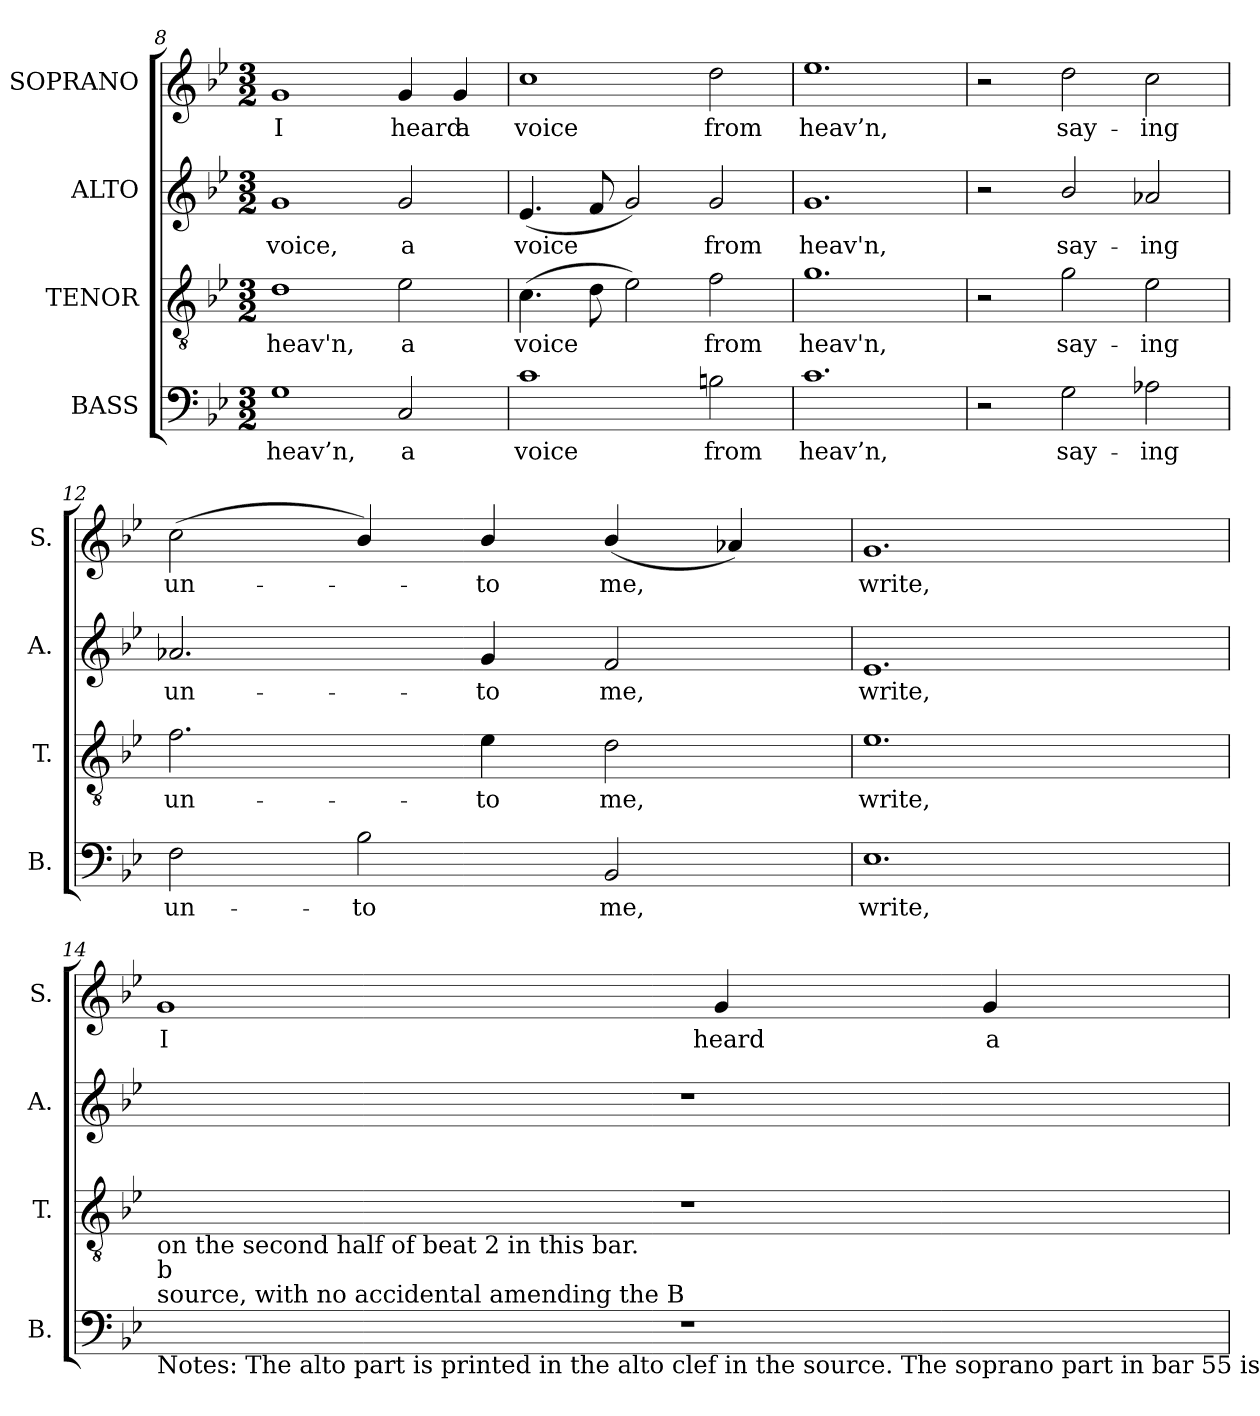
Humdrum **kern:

**kern	**text	**kern	**text	**kern	**text	**kern	**text
*part4	*part4	*part3	*part3	*part2	*part2	*part1	*part1
*staff4	*staff4	*staff3	*staff3	*staff2	*staff2	*staff1	*staff1
*I"BASS	*	*I"TENOR	*	*I"ALTO	*	*I"SOPRANO	*
*I'B.	*	*I'T.	*	*I'A.	*	*I'S.	*
!!LO:LB:g=z
*clefF4	*	*clefGv2	*	*clefG2	*	*clefG2	*
*	*	*ITrd7c12	*	*	*	*	*
*k[b-e-]	*	*k[b-e-]	*	*k[b-e-]	*	*k[b-e-]	*
*g:	*	*g:	*	*g:	*	*g:	*
*M3/2	*	*M3/2	*	*M3/2	*	*M3/2	*
=8	=8	=8	=8	=8	=8	=8	=8
!	!LO:LY:b:color=#000000	!	!	!	!	!	!
!	!	!	!LO:LY:b:color=#000000	!	!	!	!
!	!	!	!	!	!LO:LY:b:color=#000000	!	!
!	!	!	!	!	!	!	!LO:LY:b:color=#000000
1Gi	heav’n,	1Di	heav'n,	1gi	voice,	1gi	I
!	!LO:LY:b:color=#000000	!	!	!	!	!	!
!	!	!	!LO:LY:b:color=#000000	!	!	!	!
!	!	!	!	!	!LO:LY:b:color=#000000	!	!
!	!	!	!	!	!	!	!LO:LY:b:color=#000000
2Ci/	a	2E-i\	a	2gi/	a	4gi/	heard
!	!	!	!	!	!	!	!LO:LY:b:color=#000000
.	.	.	.	.	.	4gi/	a
=9	=9	=9	=9	=9	=9	=9	=9
!	!LO:LY:b:color=#000000	!	!	!	!	!	!
!	!	!	!LO:LY:b:color=#000000	!	!	!	!
!	!	!	!	!	!LO:LY:b:color=#000000	!	!
!	!	!	!	!	!	!	!LO:LY:b:color=#000000
1ci	voice	(4.Ci\	voice	(4.e-i/	voice	1cci	voice
.	.	8Di\	.	8fi/	.	.	.
.	.	2E-i\)	.	2gi/)	.	.	.
!	!LO:LY:b:color=#000000	!	!	!	!	!	!
!	!	!	!LO:LY:b:color=#000000	!	!	!	!
!	!	!	!	!	!LO:LY:b:color=#000000	!	!
!	!	!	!	!	!	!	!LO:LY:b:color=#000000
2Bni\	from	2Fi\	from	2gi/	from	2ddi\	from
=10	=10	=10	=10	=10	=10	=10	=10
!	!LO:LY:b:color=#000000	!	!	!	!	!	!
!	!	!	!LO:LY:b:color=#000000	!	!	!	!
!	!	!	!	!	!LO:LY:b:color=#000000	!	!
!	!	!	!	!	!	!	!LO:LY:b:color=#000000
1.ci	heav’n,	1.Gi	heav'n,	1.gi	heav'n,	1.ee-i	heav’n,
=11	=11	=11	=11	=11	=11	=11	=11
2r	.	2r	.	2r	.	2r	.
!	!LO:LY:b:color=#000000	!	!	!	!	!	!
!	!	!	!LO:LY:b:color=#000000	!	!	!	!
!	!	!	!	!	!LO:LY:b:color=#000000	!	!
!	!	!	!	!	!	!	!LO:LY:b:color=#000000
2Gi\	say-	2Gi\	say-	2b-i/	say-	2ddi\	say-
!	!LO:LY:b:color=#000000	!	!	!	!	!	!
!	!	!	!LO:LY:b:color=#000000	!	!	!	!
!	!	!	!	!	!LO:LY:b:color=#000000	!	!
!	!	!	!	!	!	!	!LO:LY:b:color=#000000
2A-Xi\	-ing	2E-i\	-ing	2a-Xi/	-ing	2cci\	-ing
=12	=12	=12	=12	=12	=12	=12	=12
!	!LO:LY:b:color=#000000	!	!	!	!	!	!
!	!	!	!LO:LY:b:color=#000000	!	!	!	!
!	!	!	!	!	!LO:LY:b:color=#000000	!	!
!	!	!	!	!	!	!	!LO:LY:b:color=#000000
2Fi\	un-	2.Fi\	un-	2.a-Xi/	un-	(2cci\	un-
!	!LO:LY:b:color=#000000	!	!	!	!	!	!
2B-i\	-to	.	.	.	.	4b-i/)	.
!	!	!	!LO:LY:b:color=#000000	!	!	!	!
!	!	!	!	!	!LO:LY:b:color=#000000	!	!
!	!	!	!	!	!	!	!LO:LY:b:color=#000000
.	.	4E-i\	-to	4gi/	-to	4b-i/	-to
!	!LO:LY:b:color=#000000	!	!	!	!	!	!
!	!	!	!LO:LY:b:color=#000000	!	!	!	!
!	!	!	!	!	!LO:LY:b:color=#000000	!	!
!	!	!	!	!	!	!	!LO:LY:b:color=#000000
2BB-i/	me,	2Di\	me,	2fi/	me,	(4b-i/	me,
.	.	.	.	.	.	4a-Xi/)	.
=13	=13	=13	=13	=13	=13	=13	=13
!	!LO:LY:b:color=#000000	!	!	!	!	!	!
!	!	!	!LO:LY:b:color=#000000	!	!	!	!
!	!	!	!	!	!LO:LY:b:color=#000000	!	!
!	!	!	!	!	!	!	!LO:LY:b:color=#000000
1.E-i	write,	1.E-i	write,	1.e-i	write,	1.gi	write,
!!LO:LB:g=z
=14	=14	=14	=14	=14	=14	=14	=14
!LO:N:vis=1	!	!LO:N:vis=1	!	!LO:N:vis=1	!	!	!
!LO:TX:b:t=Notes&colon; The alto part is printed in the alto clef in the source. The soprano part in bar 55 is given here as it is printed in the	!	!	!	!	!	!	!
!LO:TX:t=source, with no accidental amending the B	!	!	!	!	!	!	!
!LO:TX:t=b	!	!	!	!	!	!	!
!LO:TX:t=on the second half of beat 2 in this bar.	!	!	!	!	!	!	!
!	!	!	!	!	!	!	!LO:LY:b:color=#000000
1.r	.	1.r	.	1.r	.	1gi	I
!	!	!	!	!	!	!	!LO:LY:b:color=#000000
.	.	.	.	.	.	4gi/	heard
!	!	!	!	!	!	!	!LO:LY:b:color=#000000
.	.	.	.	.	.	4gi/	a
=	=	=	=	=	=	=	=
*-	*-	*-	*-	*-	*-	*-	*-
